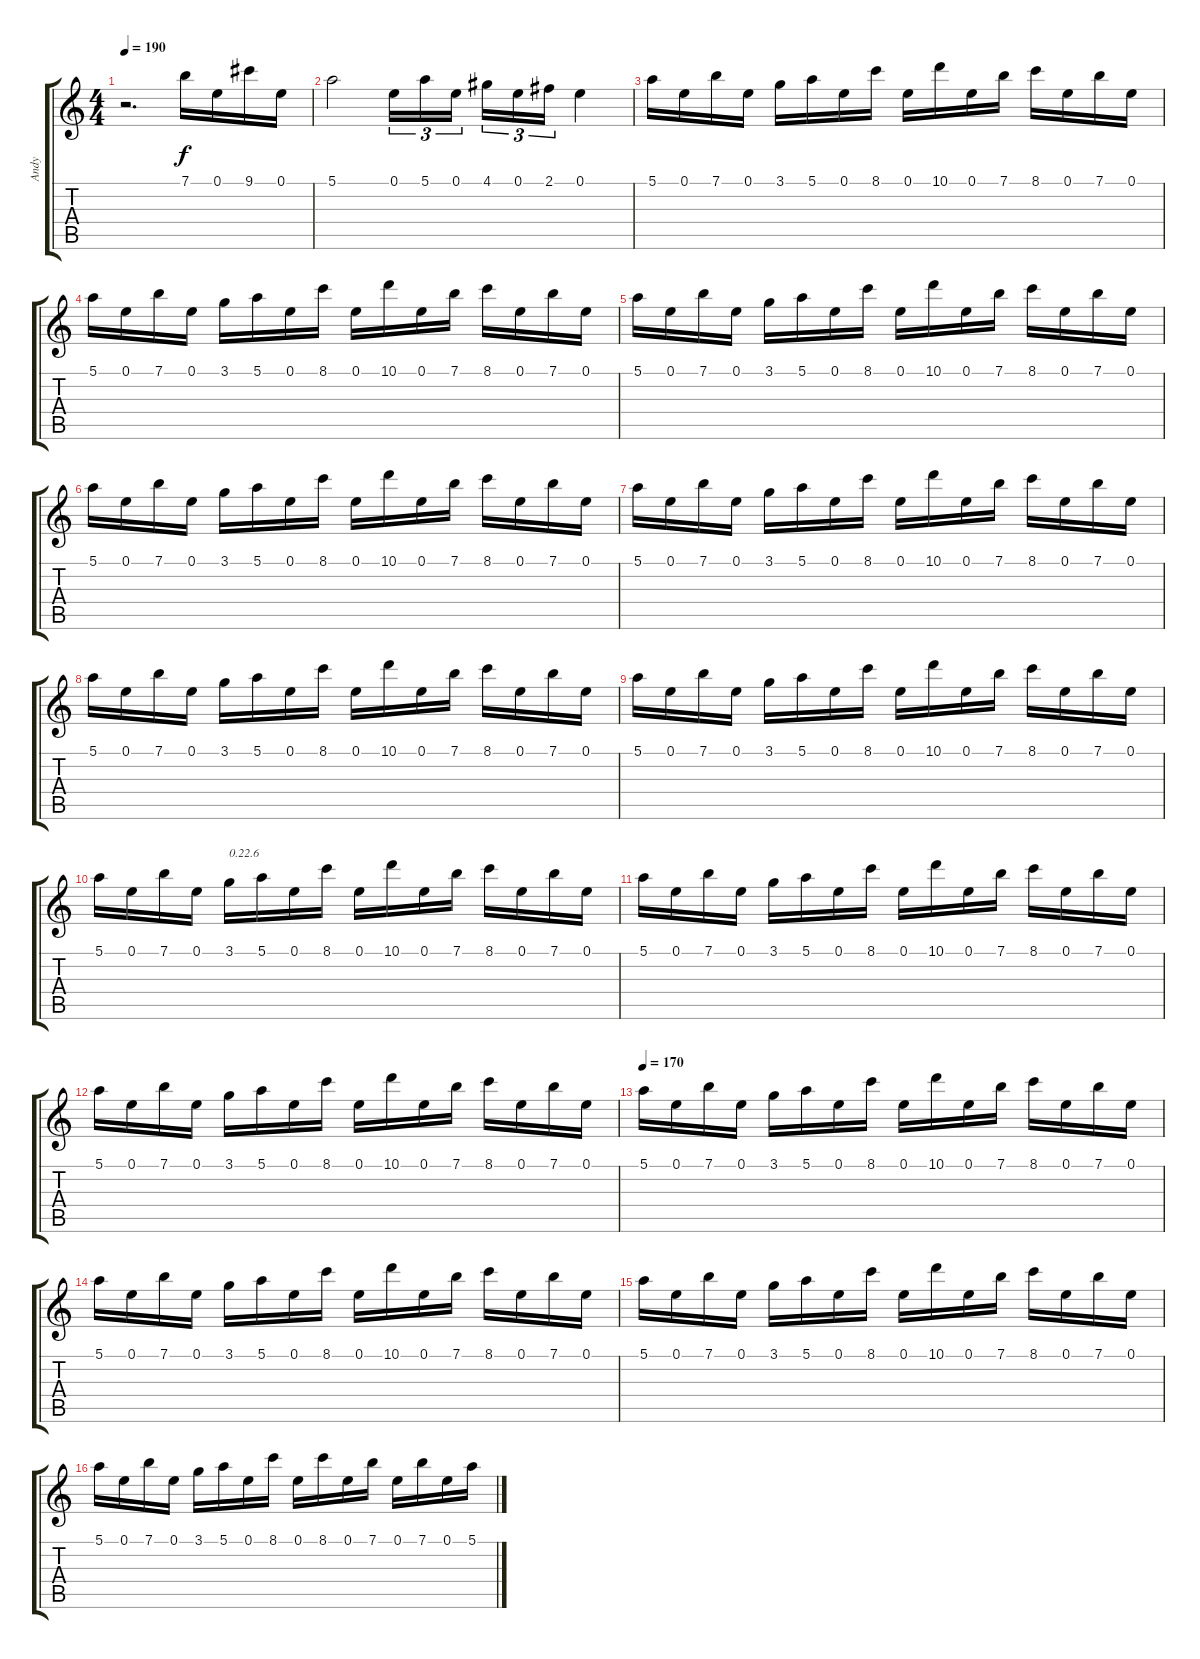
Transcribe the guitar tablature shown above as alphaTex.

\track ("Andy" "Andy") {instrument overdrivenguitar}
\staff {score tabs}
\tuning (E4 B3 G3 D3 A2 E2) {hide}
\ts (4 4)
\tempo 190
\tempo 95
\tempo 190
\clef g2
\ks c
r.2{d dy f instrument overdrivenguitar} 7.1.16 0.1.16 9.1.16 0.1.16 |
5.1.2 0.1.16{tu (3 2)} 5.1.16{tu (3 2)} 0.1.16{tu (3 2)} 4.1.16{tu (3 2)} 0.1.16{tu (3 2)} 2.1.16{tu (3 2)} 0.1.4 |
5.1.16 0.1.16 7.1.16 0.1.16 3.1.16 5.1.16 0.1.16 8.1.16 0.1.16 10.1.16 0.1.16 7.1.16 8.1.16 0.1.16 7.1.16 0.1.16 |
5.1.16 0.1.16 7.1.16 0.1.16 3.1.16 5.1.16 0.1.16 8.1.16 0.1.16 10.1.16 0.1.16 7.1.16 8.1.16 0.1.16 7.1.16 0.1.16 |
5.1.16 0.1.16 7.1.16 0.1.16 3.1.16 5.1.16 0.1.16 8.1.16 0.1.16 10.1.16 0.1.16 7.1.16 8.1.16 0.1.16 7.1.16 0.1.16 |
5.1.16 0.1.16 7.1.16 0.1.16 3.1.16 5.1.16 0.1.16 8.1.16 0.1.16 10.1.16 0.1.16 7.1.16 8.1.16 0.1.16 7.1.16 0.1.16 |
5.1.16 0.1.16 7.1.16 0.1.16 3.1.16 5.1.16 0.1.16 8.1.16 0.1.16 10.1.16 0.1.16 7.1.16 8.1.16 0.1.16 7.1.16 0.1.16 |
5.1.16 0.1.16 7.1.16 0.1.16 3.1.16 5.1.16 0.1.16 8.1.16 0.1.16 10.1.16 0.1.16 7.1.16 8.1.16 0.1.16 7.1.16 0.1.16 |
5.1.16 0.1.16 7.1.16 0.1.16 3.1.16 5.1.16 0.1.16 8.1.16 0.1.16 10.1.16 0.1.16 7.1.16 8.1.16 0.1.16 7.1.16 0.1.16 |
5.1.16 0.1.16 7.1.16 0.1.16 3.1.16{txt "0.22.6"} 5.1.16 0.1.16 8.1.16 0.1.16 10.1.16 0.1.16 7.1.16 8.1.16 0.1.16 7.1.16 0.1.16 |
5.1.16 0.1.16 7.1.16 0.1.16 3.1.16 5.1.16 0.1.16 8.1.16 0.1.16 10.1.16 0.1.16 7.1.16 8.1.16 0.1.16 7.1.16 0.1.16 |
5.1.16 0.1.16 7.1.16 0.1.16 3.1.16 5.1.16 0.1.16 8.1.16 0.1.16 10.1.16 0.1.16 7.1.16 8.1.16 0.1.16 7.1.16 0.1.16 |
\tempo 170
5.1.16 0.1.16 7.1.16 0.1.16 3.1.16 5.1.16 0.1.16 8.1.16 0.1.16 10.1.16 0.1.16 7.1.16 8.1.16 0.1.16 7.1.16 0.1.16 |
5.1.16 0.1.16 7.1.16 0.1.16 3.1.16 5.1.16 0.1.16 8.1.16 0.1.16 10.1.16 0.1.16 7.1.16 8.1.16 0.1.16 7.1.16 0.1.16 |
5.1.16 0.1.16 7.1.16 0.1.16 3.1.16 5.1.16 0.1.16 8.1.16 0.1.16 10.1.16 0.1.16 7.1.16 8.1.16 0.1.16 7.1.16 0.1.16 |
5.1.16 0.1.16 7.1.16 0.1.16 3.1.16 5.1.16 0.1.16 8.1.16 0.1.16 8.1.16 0.1.16 7.1.16 0.1.16 7.1.16 0.1.16 5.1.16
